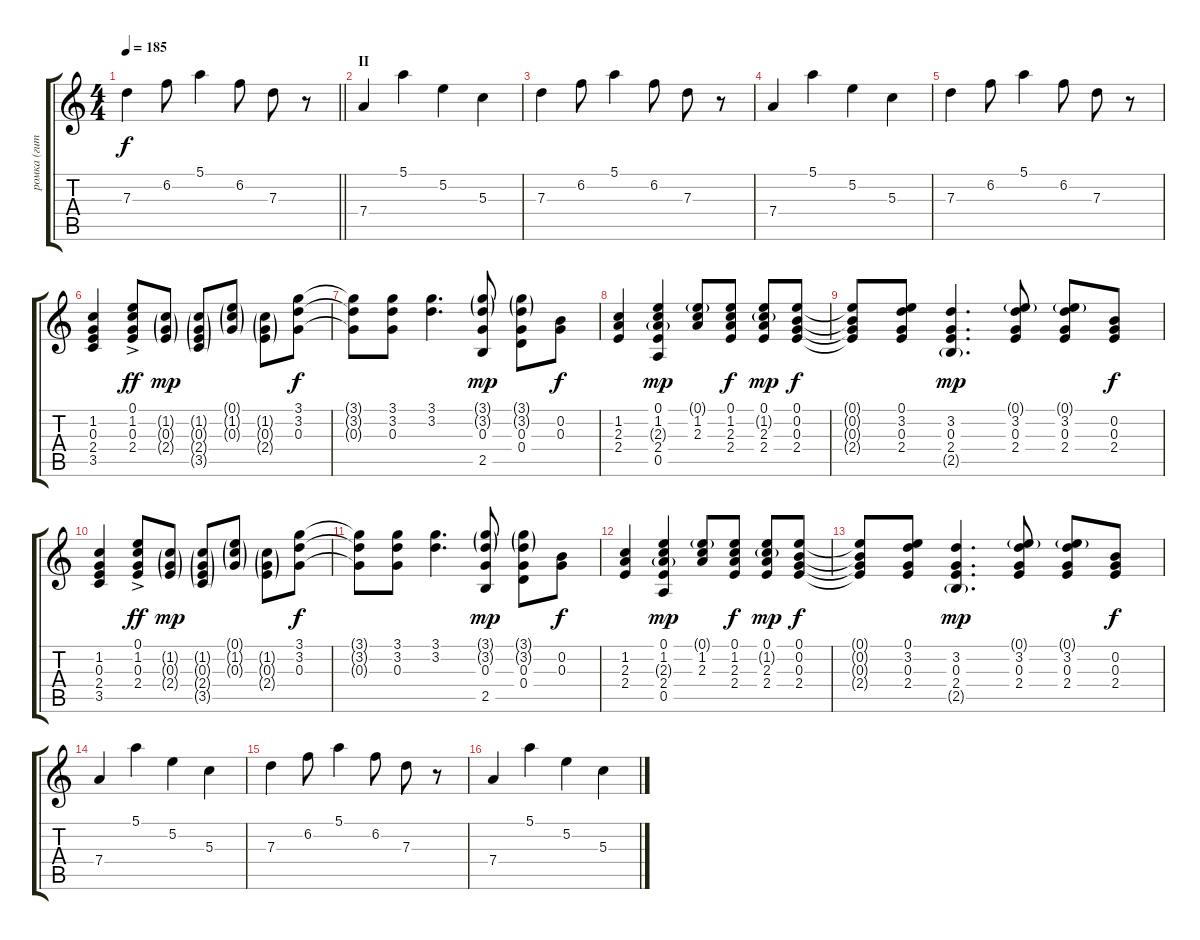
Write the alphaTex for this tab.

\track ("ромка (гитара)" "ромка (гит") {instrument acousticguitarsteel}
\staff {score tabs}
\tuning (E4 B3 G3 D3 A2 E2) {hide}
\ts (4 4)
\tempo 185
\clef g2
\barLineRight lightlight
\ks c
7.3.4{dy f} 6.2.8 5.1.4 6.2.8 7.3.8 r.8 |
\section ("" "II")
7.4.4 5.1.4 5.2.4 5.3.4 |
7.3.4 6.2.8 5.1.4 6.2.8 7.3.8 r.8 |
7.4.4 5.1.4 5.2.4 5.3.4 |
7.3.4 6.2.8 5.1.4 6.2.8 7.3.8 r.8 |
(1.2 0.3 2.4 3.5).4 (0.1{ac} 1.2{ac} 0.3 2.4).8{dy ff} (1.2{g} 0.3{g} 2.4{g}).8{dy mp} (1.2{g} 0.3{g} 2.4{g} 3.5{g}).8 (0.1{g} 1.2{g} 0.3{g}).8 (1.2{g} 0.3{g} 2.4{g}).8 (3.1 3.2 0.3).8{dy f} |
(3.1{t} 3.2{t} 0.3{t}).8 (3.1 3.2 0.3).8 (3.1 3.2).4{d} (3.1{g} 3.2{g} 0.3 2.5).8{dy mp} (3.1{g} 3.2{g} 0.3 0.4).8 (0.2 0.3).8{dy f} |
(1.2 2.3 2.4).4 (0.1 1.2 2.3{g} 2.4 0.5).4{dy mp} (0.1{g} 1.2 2.3).8 (0.1 1.2 2.3 2.4).8{dy f} (0.1 1.2{g} 2.3 2.4).8{dy mp} (0.1 0.2 0.3 2.4).8{dy f} |
(0.1{t} 0.2{t} 0.3{t} 2.4{t}).8 (0.1 3.2 0.3 2.4).8 (3.2 0.3 2.4 2.5{g}).4{d dy mp} (0.1{g} 3.2 0.3 2.4).8 (0.1{g} 3.2 0.3 2.4).8 (0.2 0.3 2.4).8{dy f} |
(1.2 0.3 2.4 3.5).4 (0.1{ac} 1.2{ac} 0.3 2.4).8{dy ff} (1.2{g} 0.3{g} 2.4{g}).8{dy mp} (1.2{g} 0.3{g} 2.4{g} 3.5{g}).8 (0.1{g} 1.2{g} 0.3{g}).8 (1.2{g} 0.3{g} 2.4{g}).8 (3.1 3.2 0.3).8{dy f} |
(3.1{t} 3.2{t} 0.3{t}).8 (3.1 3.2 0.3).8 (3.1 3.2).4{d} (3.1{g} 3.2{g} 0.3 2.5).8{dy mp} (3.1{g} 3.2{g} 0.3 0.4).8 (0.2 0.3).8{dy f} |
(1.2 2.3 2.4).4 (0.1 1.2 2.3{g} 2.4 0.5).4{dy mp} (0.1{g} 1.2 2.3).8 (0.1 1.2 2.3 2.4).8{dy f} (0.1 1.2{g} 2.3 2.4).8{dy mp} (0.1 0.2 0.3 2.4).8{dy f} |
(0.1{t} 0.2{t} 0.3{t} 2.4{t}).8 (0.1 3.2 0.3 2.4).8 (3.2 0.3 2.4 2.5{g}).4{d dy mp} (0.1{g} 3.2 0.3 2.4).8 (0.1{g} 3.2 0.3 2.4).8 (0.2 0.3 2.4).8{dy f} |
7.4.4 5.1.4 5.2.4 5.3.4 |
7.3.4 6.2.8 5.1.4 6.2.8 7.3.8 r.8 |
7.4.4 5.1.4 5.2.4 5.3.4
